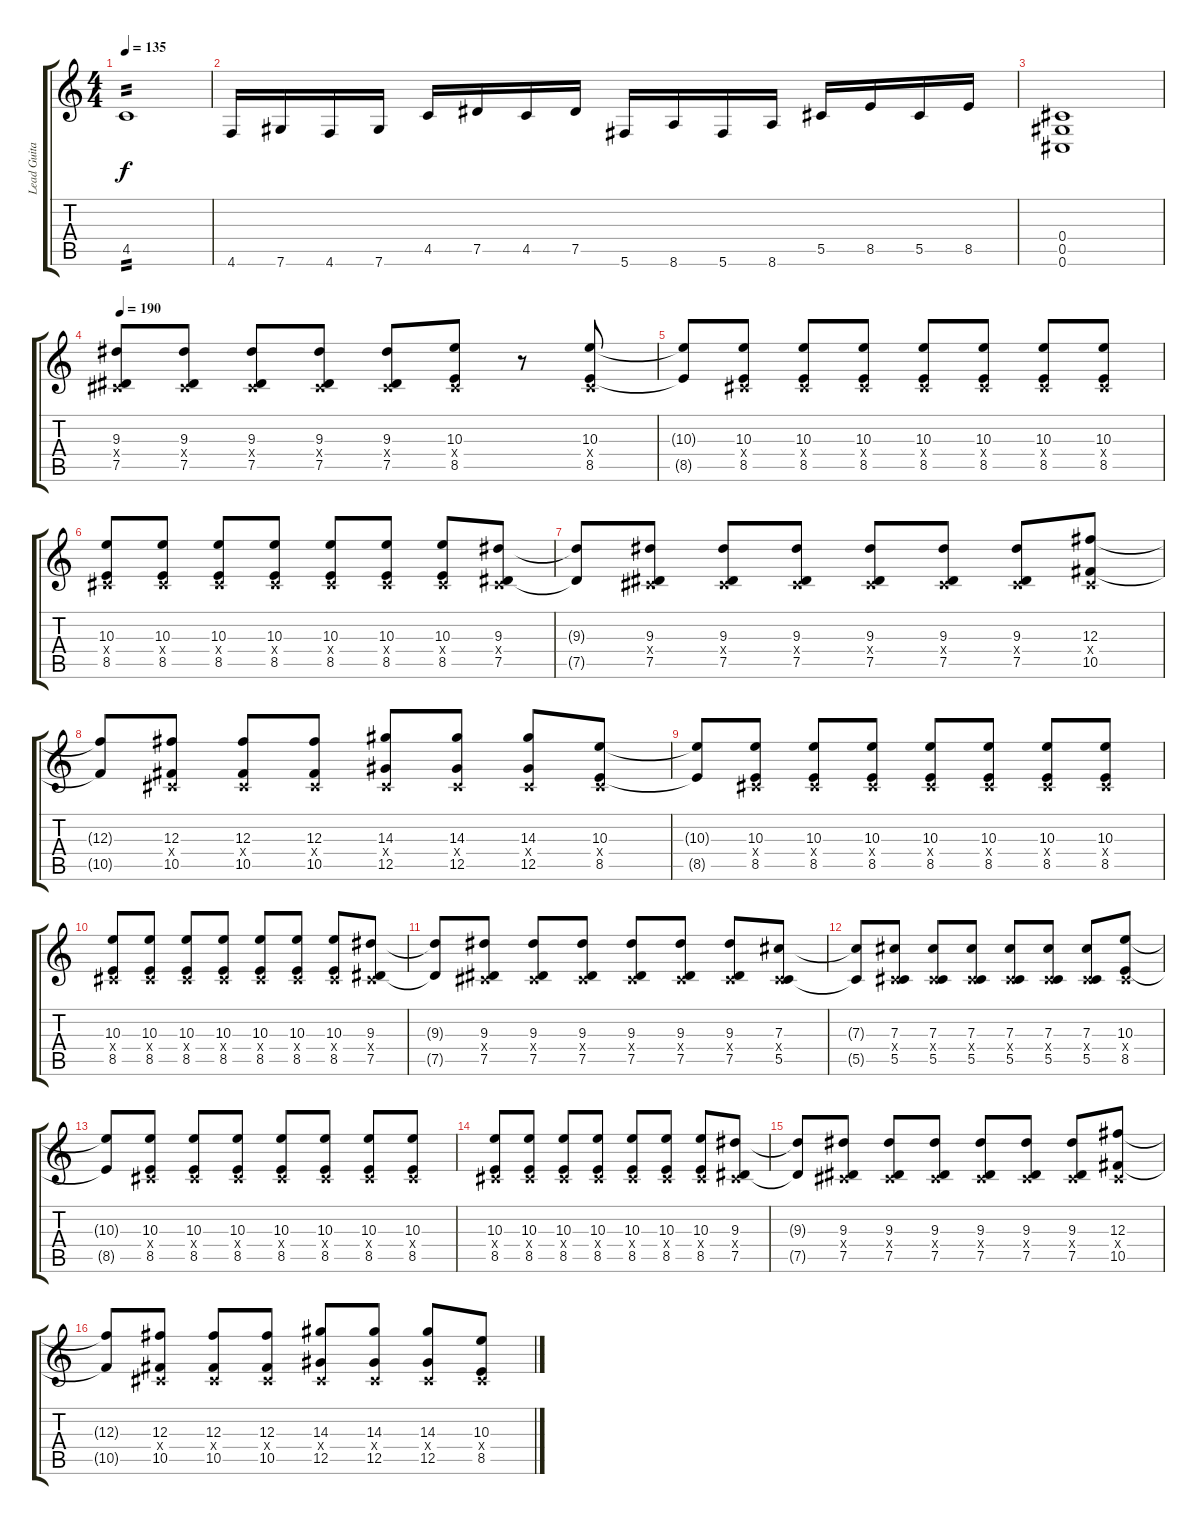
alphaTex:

\track ("Lead Guitar - Andrew Whiting" "Lead Guita") {instrument distortionguitar}
\staff {score tabs}
\tuning (Eb4 Bb3 Gb3 Db3 Ab2 Db2) {hide}
\ts (4 4)
\tempo 135
\clef g2
\ks c
4.5.1{tp 2 dy f} |
4.6.16 7.6.16 4.6.16 7.6.16 4.5.16 7.5.16 4.5.16 7.5.16 5.6.16 8.6.16 5.6.16 8.6.16 5.5.16 8.5.16 5.5.16 8.5.16 |
(0.4 0.5 0.6).1 |
\tempo 190
(9.3 0.4{x} 7.5).8 (9.3 0.4{x} 7.5).8 (9.3 0.4{x} 7.5).8 (9.3 0.4{x} 7.5).8 (9.3 0.4{x} 7.5).8 (10.3 0.4{x} 8.5).8 r.8 (10.3 0.4{x} 8.5).8 |
(10.3{t} 8.5{t}).8 (10.3 0.4{x} 8.5).8 (10.3 0.4{x} 8.5).8 (10.3 0.4{x} 8.5).8 (10.3 0.4{x} 8.5).8 (10.3 0.4{x} 8.5).8 (10.3 0.4{x} 8.5).8 (10.3 0.4{x} 8.5).8 |
(10.3 0.4{x} 8.5).8 (10.3 0.4{x} 8.5).8 (10.3 0.4{x} 8.5).8 (10.3 0.4{x} 8.5).8 (10.3 0.4{x} 8.5).8 (10.3 0.4{x} 8.5).8 (10.3 0.4{x} 8.5).8 (9.3 0.4{x} 7.5).8 |
(9.3{t} 7.5{t}).8 (9.3 0.4{x} 7.5).8 (9.3 0.4{x} 7.5).8 (9.3 0.4{x} 7.5).8 (9.3 0.4{x} 7.5).8 (9.3 0.4{x} 7.5).8 (9.3 0.4{x} 7.5).8 (12.3 0.4{x} 10.5).8 |
(12.3{t} 10.5{t}).8 (12.3 0.4{x} 10.5).8 (12.3 0.4{x} 10.5).8 (12.3 0.4{x} 10.5).8 (14.3 0.4{x} 12.5).8 (14.3 0.4{x} 12.5).8 (14.3 0.4{x} 12.5).8 (10.3 0.4{x} 8.5).8 |
(10.3{t} 8.5{t}).8 (10.3 0.4{x} 8.5).8 (10.3 0.4{x} 8.5).8 (10.3 0.4{x} 8.5).8 (10.3 0.4{x} 8.5).8 (10.3 0.4{x} 8.5).8 (10.3 0.4{x} 8.5).8 (10.3 0.4{x} 8.5).8 |
(10.3 0.4{x} 8.5).8 (10.3 0.4{x} 8.5).8 (10.3 0.4{x} 8.5).8 (10.3 0.4{x} 8.5).8 (10.3 0.4{x} 8.5).8 (10.3 0.4{x} 8.5).8 (10.3 0.4{x} 8.5).8 (9.3 0.4{x} 7.5).8 |
(9.3{t} 7.5{t}).8 (9.3 0.4{x} 7.5).8 (9.3 0.4{x} 7.5).8 (9.3 0.4{x} 7.5).8 (9.3 0.4{x} 7.5).8 (9.3 0.4{x} 7.5).8 (9.3 0.4{x} 7.5).8 (7.3 0.4{x} 5.5).8 |
(7.3{t} 5.5{t}).8 (7.3 0.4{x} 5.5).8 (7.3 0.4{x} 5.5).8 (7.3 0.4{x} 5.5).8 (7.3 0.4{x} 5.5).8 (7.3 0.4{x} 5.5).8 (7.3 0.4{x} 5.5).8 (10.3 0.4{x} 8.5).8 |
(10.3{t} 8.5{t}).8 (10.3 0.4{x} 8.5).8 (10.3 0.4{x} 8.5).8 (10.3 0.4{x} 8.5).8 (10.3 0.4{x} 8.5).8 (10.3 0.4{x} 8.5).8 (10.3 0.4{x} 8.5).8 (10.3 0.4{x} 8.5).8 |
(10.3 0.4{x} 8.5).8 (10.3 0.4{x} 8.5).8 (10.3 0.4{x} 8.5).8 (10.3 0.4{x} 8.5).8 (10.3 0.4{x} 8.5).8 (10.3 0.4{x} 8.5).8 (10.3 0.4{x} 8.5).8 (9.3 0.4{x} 7.5).8 |
(9.3{t} 7.5{t}).8 (9.3 0.4{x} 7.5).8 (9.3 0.4{x} 7.5).8 (9.3 0.4{x} 7.5).8 (9.3 0.4{x} 7.5).8 (9.3 0.4{x} 7.5).8 (9.3 0.4{x} 7.5).8 (12.3 0.4{x} 10.5).8 |
(12.3{t} 10.5{t}).8 (12.3 0.4{x} 10.5).8 (12.3 0.4{x} 10.5).8 (12.3 0.4{x} 10.5).8 (14.3 0.4{x} 12.5).8 (14.3 0.4{x} 12.5).8 (14.3 0.4{x} 12.5).8 (10.3 0.4{x} 8.5).8
